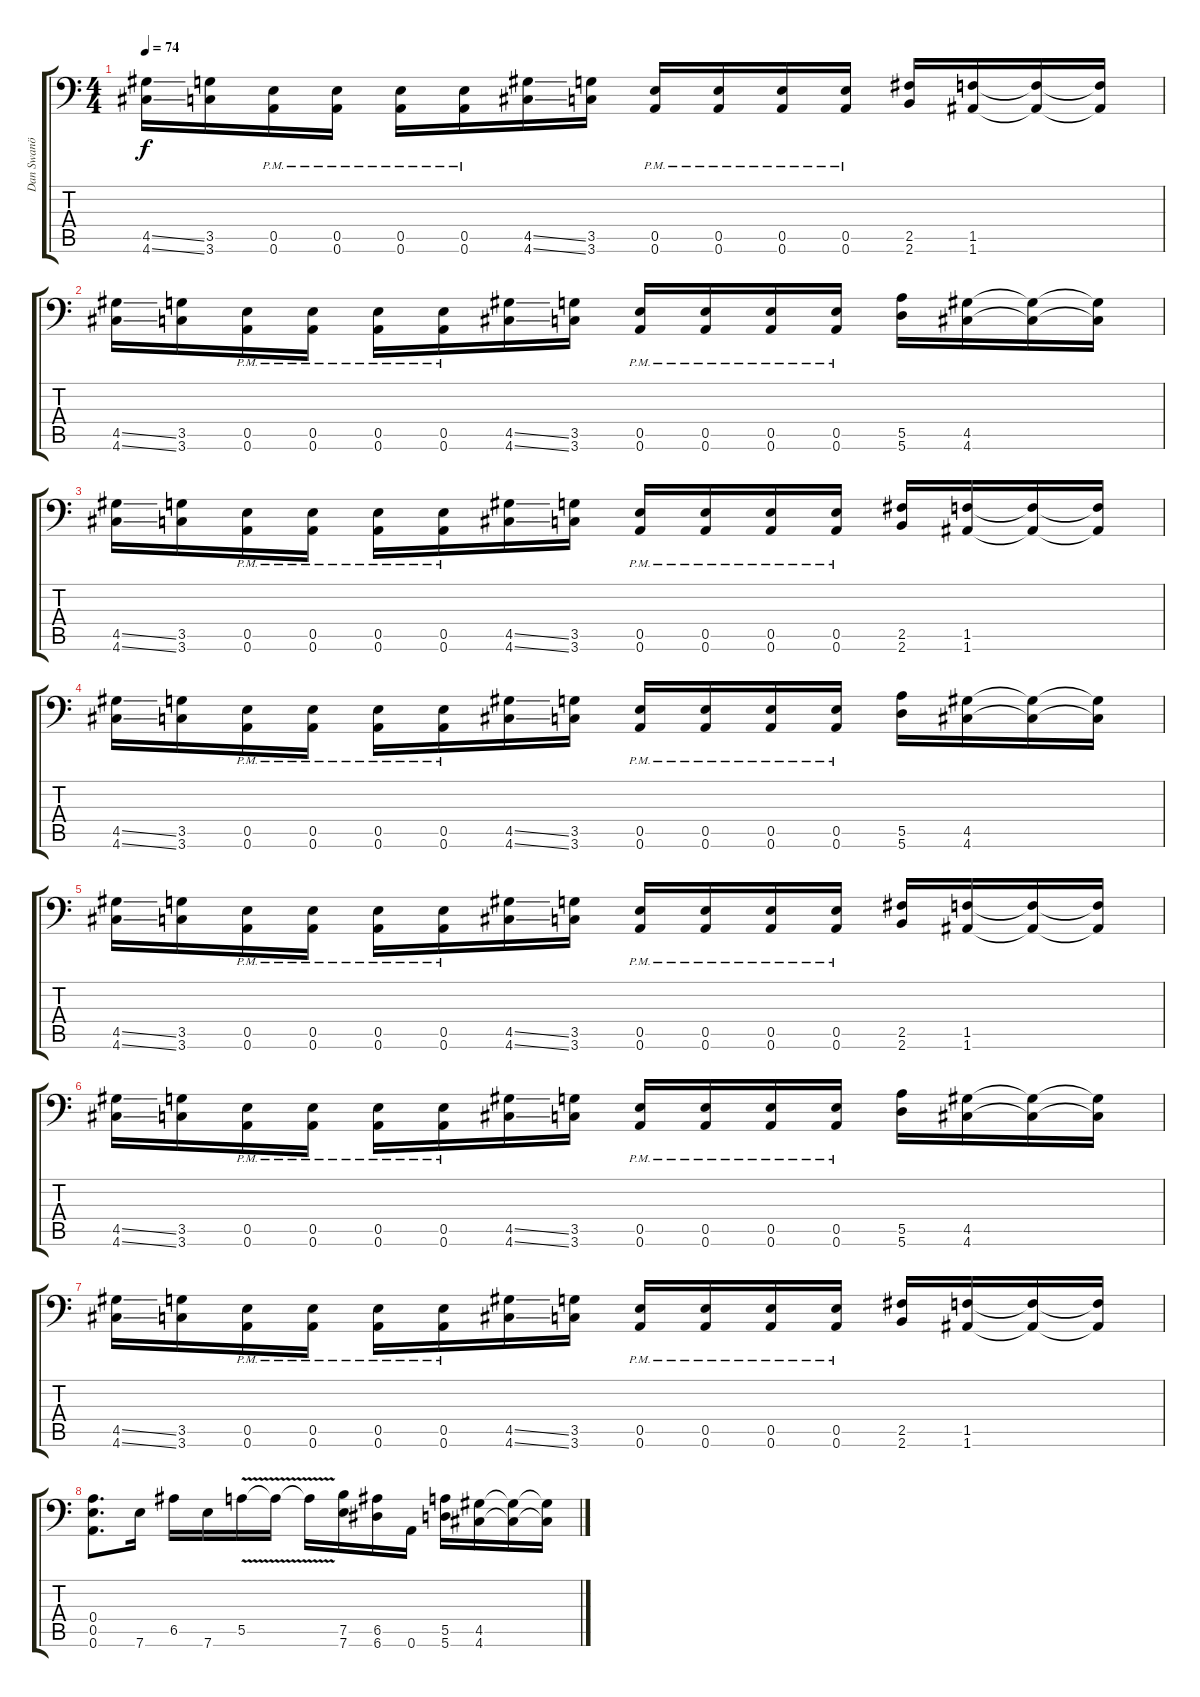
\track ("Dan Swanö - Guitar" "Dan Swanö ") {instrument distortionguitar}
\staff {score tabs}
\tuning (B3 Gb3 D3 A2 E2 A1) {hide}
\ts (4 4)
\tempo 74
\clef f4
\ks c
(4.5{ss} 4.6{ss}).16{dy f} (3.5 3.6).16 (0.5{pm} 0.6{pm}).16 (0.5{pm} 0.6{pm}).16 (0.5{pm} 0.6{pm}).16 (0.5{pm} 0.6{pm}).16 (4.5{ss} 4.6{ss}).16 (3.5 3.6).16 (0.5{pm} 0.6{pm}).16 (0.5{pm} 0.6{pm}).16 (0.5{pm} 0.6{pm}).16 (0.5{pm} 0.6{pm}).16 (2.5 2.6).16 (1.5 1.6).16 (1.5{t} 1.6{t}).16 (1.5{t} 1.6{t}).16 |
(4.5{ss} 4.6{ss}).16 (3.5 3.6).16 (0.5{pm} 0.6{pm}).16 (0.5{pm} 0.6{pm}).16 (0.5{pm} 0.6{pm}).16 (0.5{pm} 0.6{pm}).16 (4.5{ss} 4.6{ss}).16 (3.5 3.6).16 (0.5{pm} 0.6{pm}).16 (0.5{pm} 0.6{pm}).16 (0.5{pm} 0.6{pm}).16 (0.5{pm} 0.6{pm}).16 (5.5 5.6).16 (4.5 4.6).16 (4.5{t} 4.6{t}).16 (4.5{t} 4.6{t}).16 |
(4.5{ss} 4.6{ss}).16 (3.5 3.6).16 (0.5{pm} 0.6{pm}).16 (0.5{pm} 0.6{pm}).16 (0.5{pm} 0.6{pm}).16 (0.5{pm} 0.6{pm}).16 (4.5{ss} 4.6{ss}).16 (3.5 3.6).16 (0.5{pm} 0.6{pm}).16 (0.5{pm} 0.6{pm}).16 (0.5{pm} 0.6{pm}).16 (0.5{pm} 0.6{pm}).16 (2.5 2.6).16 (1.5 1.6).16 (1.5{t} 1.6{t}).16 (1.5{t} 1.6{t}).16 |
(4.5{ss} 4.6{ss}).16 (3.5 3.6).16 (0.5{pm} 0.6{pm}).16 (0.5{pm} 0.6{pm}).16 (0.5{pm} 0.6{pm}).16 (0.5{pm} 0.6{pm}).16 (4.5{ss} 4.6{ss}).16 (3.5 3.6).16 (0.5{pm} 0.6{pm}).16 (0.5{pm} 0.6{pm}).16 (0.5{pm} 0.6{pm}).16 (0.5{pm} 0.6{pm}).16 (5.5 5.6).16 (4.5 4.6).16 (4.5{t} 4.6{t}).16 (4.5{t} 4.6{t}).16 |
(4.5{ss} 4.6{ss}).16 (3.5 3.6).16 (0.5{pm} 0.6{pm}).16 (0.5{pm} 0.6{pm}).16 (0.5{pm} 0.6{pm}).16 (0.5{pm} 0.6{pm}).16 (4.5{ss} 4.6{ss}).16 (3.5 3.6).16 (0.5{pm} 0.6{pm}).16 (0.5{pm} 0.6{pm}).16 (0.5{pm} 0.6{pm}).16 (0.5{pm} 0.6{pm}).16 (2.5 2.6).16 (1.5 1.6).16 (1.5{t} 1.6{t}).16 (1.5{t} 1.6{t}).16 |
(4.5{ss} 4.6{ss}).16 (3.5 3.6).16 (0.5{pm} 0.6{pm}).16 (0.5{pm} 0.6{pm}).16 (0.5{pm} 0.6{pm}).16 (0.5{pm} 0.6{pm}).16 (4.5{ss} 4.6{ss}).16 (3.5 3.6).16 (0.5{pm} 0.6{pm}).16 (0.5{pm} 0.6{pm}).16 (0.5{pm} 0.6{pm}).16 (0.5{pm} 0.6{pm}).16 (5.5 5.6).16 (4.5 4.6).16 (4.5{t} 4.6{t}).16 (4.5{t} 4.6{t}).16 |
(4.5{ss} 4.6{ss}).16 (3.5 3.6).16 (0.5{pm} 0.6{pm}).16 (0.5{pm} 0.6{pm}).16 (0.5{pm} 0.6{pm}).16 (0.5{pm} 0.6{pm}).16 (4.5{ss} 4.6{ss}).16 (3.5 3.6).16 (0.5{pm} 0.6{pm}).16 (0.5{pm} 0.6{pm}).16 (0.5{pm} 0.6{pm}).16 (0.5{pm} 0.6{pm}).16 (2.5 2.6).16 (1.5 1.6).16 (1.5{t} 1.6{t}).16 (1.5{t} 1.6{t}).16 |
(0.4 0.5 0.6).8{d} 7.6.16 6.5.16 7.6.16 5.5{v}.16 5.5{v t}.16 5.5{v t}.16 (7.5 7.6).16 (6.5 6.6).16 0.6.16 (5.5 5.6).16 (4.5 4.6).16 (4.5{t} 4.6{t}).16 (4.5{t} 4.6{t}).16
